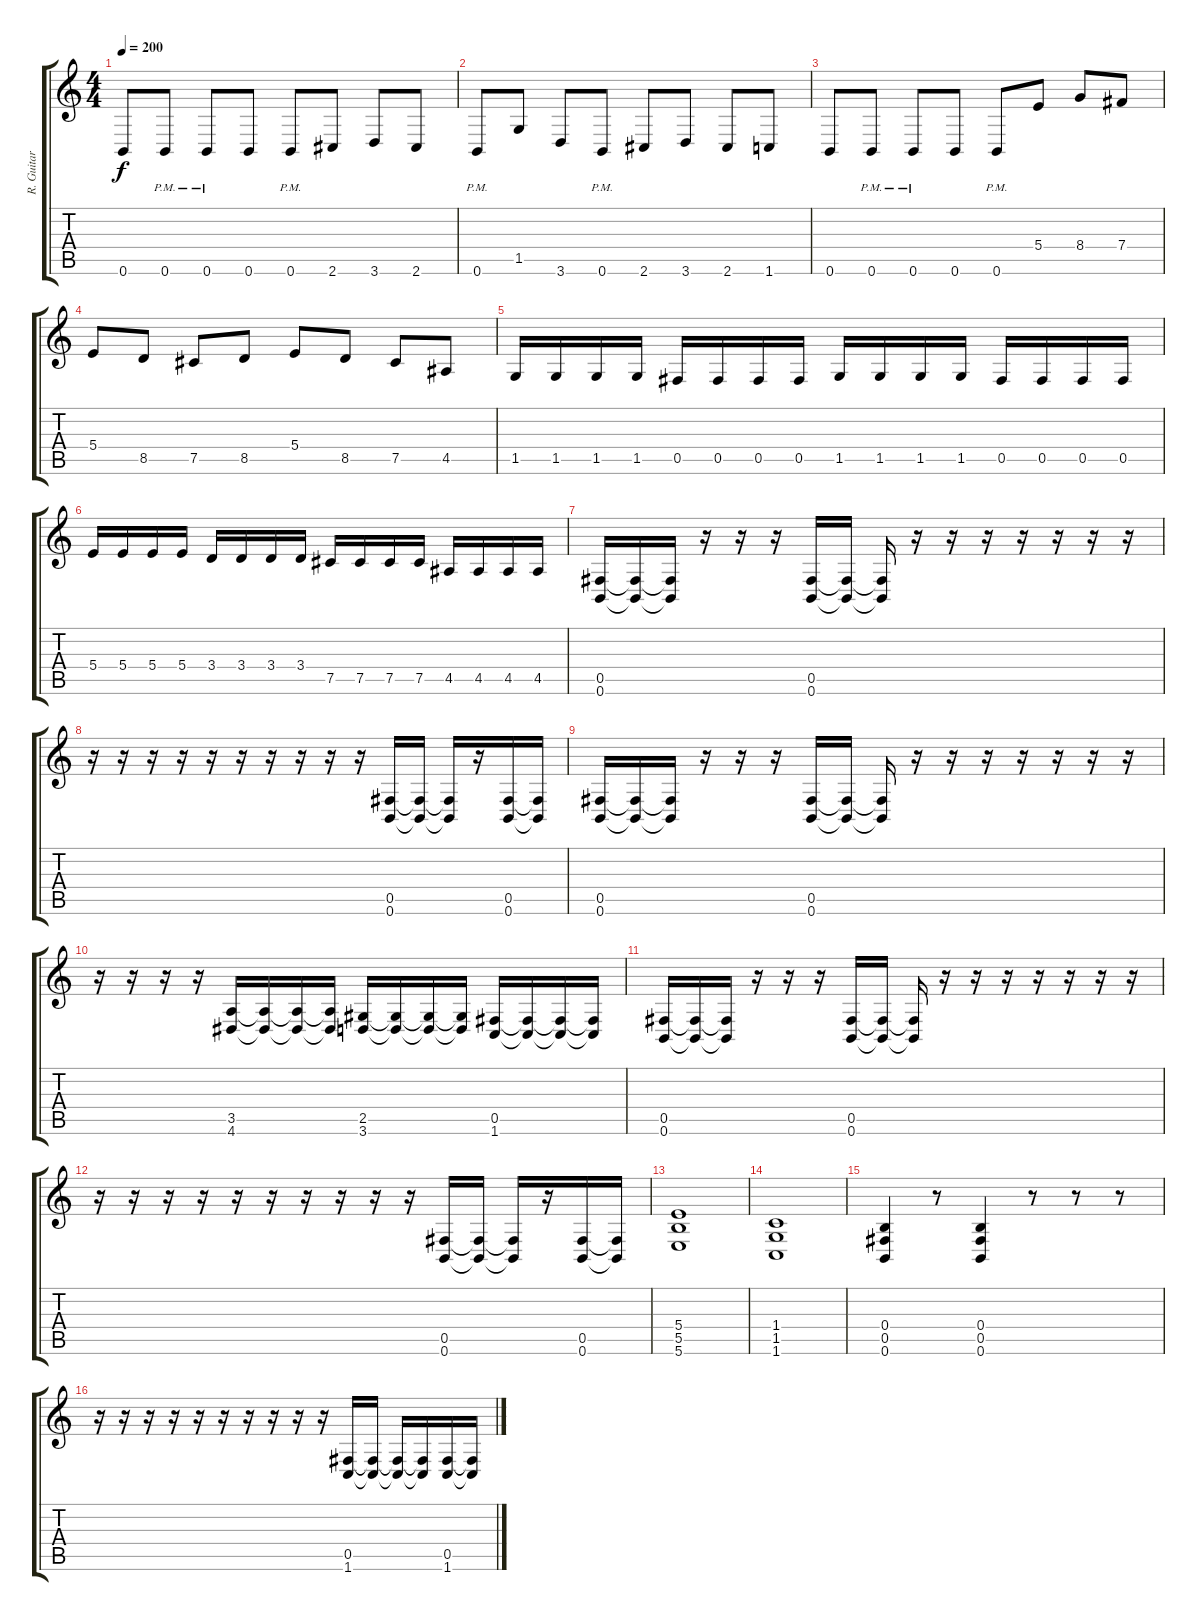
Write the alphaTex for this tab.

\track ("R. Guitar" "R. Guitar") {instrument distortionguitar}
\staff {score tabs}
\tuning (Db4 Ab3 E3 B2 Gb2 B1) {hide}
\ts (4 4)
\tempo 200
\clef g2
\ks c
0.6.8{dy f} 0.6{pm}.8 0.6{pm}.8 0.6.8 0.6{pm}.8 2.6.8 3.6.8 2.6.8 |
0.6{pm}.8 1.5.8 3.6.8 0.6{pm}.8 2.6.8 3.6.8 2.6.8 1.6.8 |
0.6.8 0.6{pm}.8 0.6{pm}.8 0.6.8 0.6{pm}.8 5.4.8 8.4.8 7.4.8 |
5.4.8 8.5.8 7.5.8 8.5.8 5.4.8 8.5.8 7.5.8 4.5.8 |
1.5.16 1.5.16 1.5.16 1.5.16 0.5.16 0.5.16 0.5.16 0.5.16 1.5.16 1.5.16 1.5.16 1.5.16 0.5.16 0.5.16 0.5.16 0.5.16 |
5.4.16 5.4.16 5.4.16 5.4.16 3.4.16 3.4.16 3.4.16 3.4.16 7.5.16 7.5.16 7.5.16 7.5.16 4.5.16 4.5.16 4.5.16 4.5.16 |
(0.5 0.6).16 (0.5{t} 0.6{t}).16 (0.5{t} 0.6{t}).16 r.16 r.16 r.16 (0.5 0.6).16 (0.5{t} 0.6{t}).16 (0.5{t} 0.6{t}).16 r.16 r.16 r.16 r.16 r.16 r.16 r.16 |
r.16 r.16 r.16 r.16 r.16 r.16 r.16 r.16 r.16 r.16 (0.5 0.6).16 (0.5{t} 0.6{t}).16 (0.5{t} 0.6{t}).16 r.16 (0.5 0.6).16 (0.5{t} 0.6{t}).16 |
(0.5 0.6).16 (0.5{t} 0.6{t}).16 (0.5{t} 0.6{t}).16 r.16 r.16 r.16 (0.5 0.6).16 (0.5{t} 0.6{t}).16 (0.5{t} 0.6{t}).16 r.16 r.16 r.16 r.16 r.16 r.16 r.16 |
r.16 r.16 r.16 r.16 (3.5 4.6).16 (3.5{t} 4.6{t}).16 (3.5{t} 4.6{t}).16 (3.5{t} 4.6{t}).16 (2.5 3.6).16 (2.5{t} 3.6{t}).16 (2.5{t} 3.6{t}).16 (2.5{t} 3.6{t}).16 (0.5 1.6).16 (0.5{t} 1.6{t}).16 (0.5{t} 1.6{t}).16 (0.5{t} 1.6{t}).16 |
(0.5 0.6).16 (0.5{t} 0.6{t}).16 (0.5{t} 0.6{t}).16 r.16 r.16 r.16 (0.5 0.6).16 (0.5{t} 0.6{t}).16 (0.5{t} 0.6{t}).16 r.16 r.16 r.16 r.16 r.16 r.16 r.16 |
r.16 r.16 r.16 r.16 r.16 r.16 r.16 r.16 r.16 r.16 (0.5 0.6).16 (0.5{t} 0.6{t}).16 (0.5{t} 0.6{t}).16 r.16 (0.5 0.6).16 (0.5{t} 0.6{t}).16 |
(5.4 5.5 5.6).1 |
(1.4 1.5 1.6).1 |
(0.4 0.5 0.6).4 r.8 (0.4 0.5 0.6).4 r.8 r.8 r.8 |
r.16 r.16 r.16 r.16 r.16 r.16 r.16 r.16 r.16 r.16 (0.5 1.6).16 (0.5{t} 1.6{t}).16 (0.5{t} 1.6{t}).16 (0.5{t} 1.6{t}).16 (0.5 1.6).16 (0.5{t} 1.6{t}).16
